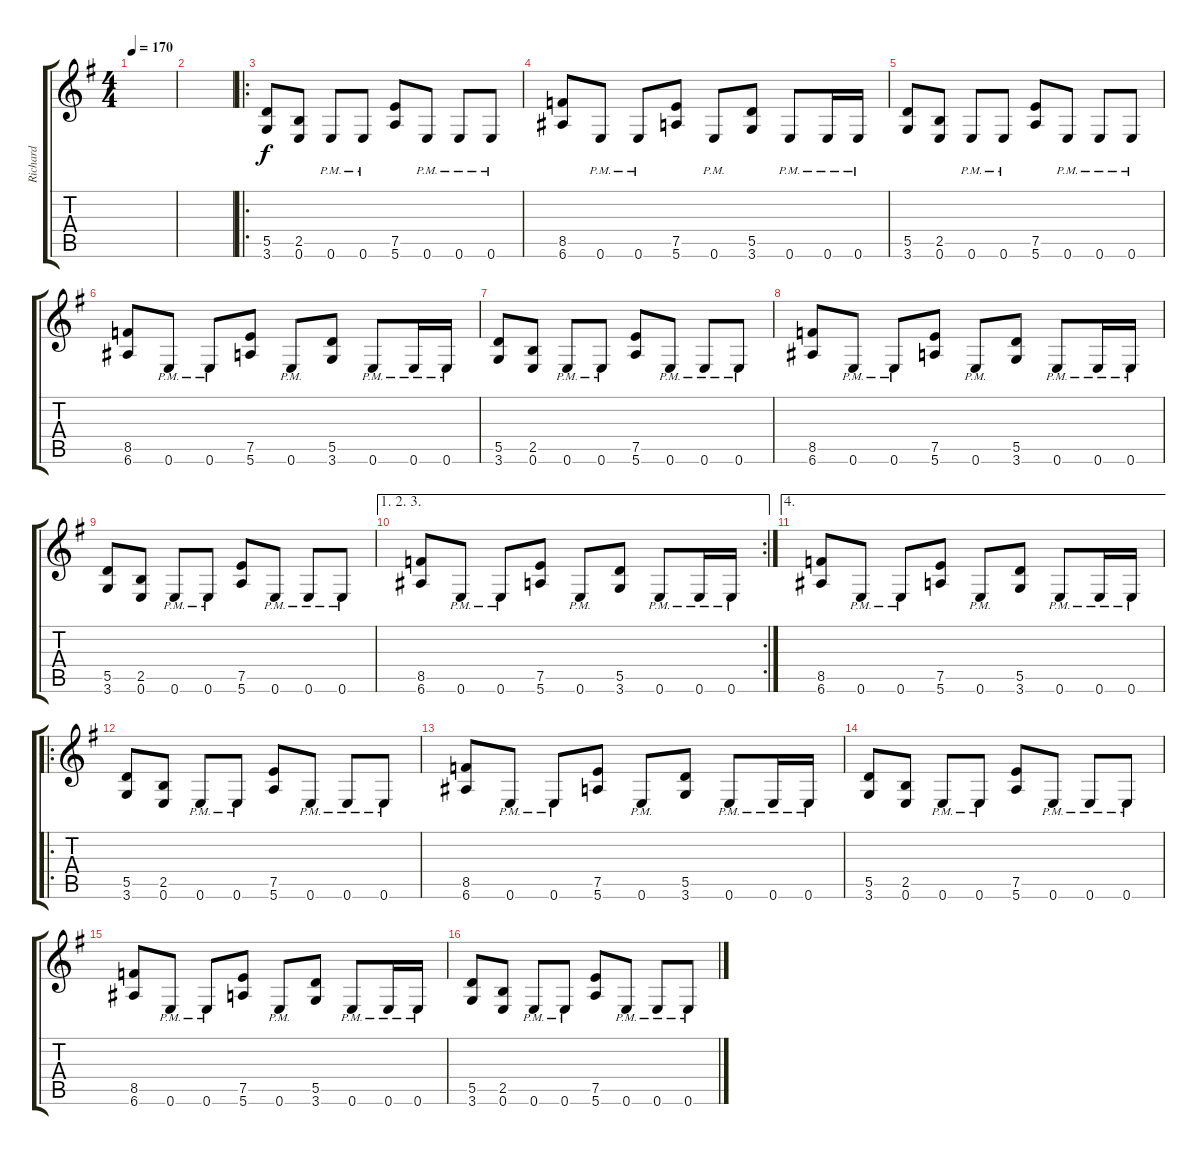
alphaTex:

\track ("Richard" "Richard") {instrument distortionguitar}
\staff {score tabs}
\tuning (E4 B3 G3 D3 A2 E2) {hide}
\ts (4 4)
\tempo 170
\clef g2
\ks g
|
|
\ro
(5.5 3.6).8 (2.5 0.6).8 0.6{pm}.8 0.6{pm}.8 (7.5 5.6).8 0.6{pm}.8 0.6{pm}.8 0.6{pm}.8 |
(8.5 6.6).8 0.6{pm}.8 0.6{pm}.8 (7.5 5.6).8 0.6{pm}.8 (5.5 3.6).8 0.6{pm}.8 0.6{pm}.16 0.6{pm}.16 |
(5.5 3.6).8 (2.5 0.6).8 0.6{pm}.8 0.6{pm}.8 (7.5 5.6).8 0.6{pm}.8 0.6{pm}.8 0.6{pm}.8 |
(8.5 6.6).8 0.6{pm}.8 0.6{pm}.8 (7.5 5.6).8 0.6{pm}.8 (5.5 3.6).8 0.6{pm}.8 0.6{pm}.16 0.6{pm}.16 |
(5.5 3.6).8 (2.5 0.6).8 0.6{pm}.8 0.6{pm}.8 (7.5 5.6).8 0.6{pm}.8 0.6{pm}.8 0.6{pm}.8 |
(8.5 6.6).8 0.6{pm}.8 0.6{pm}.8 (7.5 5.6).8 0.6{pm}.8 (5.5 3.6).8 0.6{pm}.8 0.6{pm}.16 0.6{pm}.16 |
(5.5 3.6).8 (2.5 0.6).8 0.6{pm}.8 0.6{pm}.8 (7.5 5.6).8 0.6{pm}.8 0.6{pm}.8 0.6{pm}.8 |
\ae (1 2 3)
\rc 2
(8.5 6.6).8 0.6{pm}.8 0.6{pm}.8 (7.5 5.6).8 0.6{pm}.8 (5.5 3.6).8 0.6{pm}.8 0.6{pm}.16 0.6{pm}.16 |
\ae 4
(8.5 6.6).8 0.6{pm}.8 0.6{pm}.8 (7.5 5.6).8 0.6{pm}.8 (5.5 3.6).8 0.6{pm}.8 0.6{pm}.16 0.6{pm}.16 |
\ro
(5.5 3.6).8 (2.5 0.6).8 0.6{pm}.8 0.6{pm}.8 (7.5 5.6).8 0.6{pm}.8 0.6{pm}.8 0.6{pm}.8 |
(8.5 6.6).8 0.6{pm}.8 0.6{pm}.8 (7.5 5.6).8 0.6{pm}.8 (5.5 3.6).8 0.6{pm}.8 0.6{pm}.16 0.6{pm}.16 |
(5.5 3.6).8 (2.5 0.6).8 0.6{pm}.8 0.6{pm}.8 (7.5 5.6).8 0.6{pm}.8 0.6{pm}.8 0.6{pm}.8 |
(8.5 6.6).8 0.6{pm}.8 0.6{pm}.8 (7.5 5.6).8 0.6{pm}.8 (5.5 3.6).8 0.6{pm}.8 0.6{pm}.16 0.6{pm}.16 |
(5.5 3.6).8 (2.5 0.6).8 0.6{pm}.8 0.6{pm}.8 (7.5 5.6).8 0.6{pm}.8 0.6{pm}.8 0.6{pm}.8
